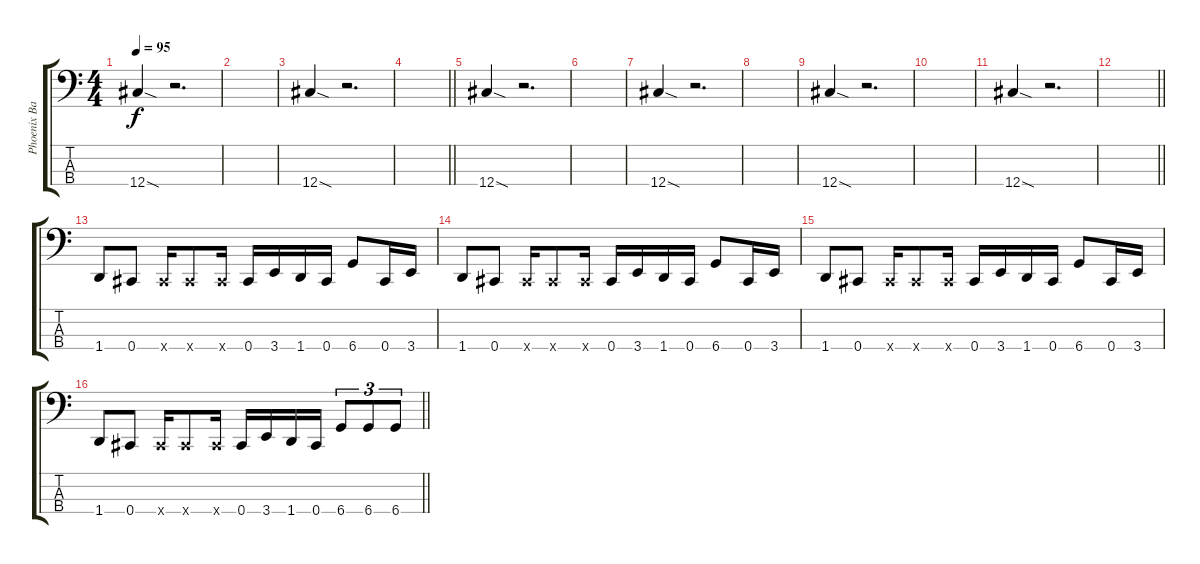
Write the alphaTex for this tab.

\track ("Phoenix Bass2" "Phoenix Ba") {instrument electricbasspick}
\staff {score tabs}
\tuning (Gb2 Db2 Ab1 Db1) {hide}
\ts (4 4)
\tempo 95
\clef f4
\ks c
12.4{sod}.4{dy f} r.2{d} |
|
12.4{sod}.4 r.2{d} |
\barLineRight lightlight
|
12.4{sod}.4 r.2{d} |
|
12.4{sod}.4 r.2{d} |
|
12.4{sod}.4 r.2{d} |
|
12.4{sod}.4 r.2{d} |
\barLineRight lightlight
|
1.4.8 0.4.8 0.4{x}.16 0.4{x}.8 0.4{x}.16 0.4.16 3.4.16 1.4.16 0.4.16 6.4.8 0.4.16 3.4.16 |
1.4.8 0.4.8 0.4{x}.16 0.4{x}.8 0.4{x}.16 0.4.16 3.4.16 1.4.16 0.4.16 6.4.8 0.4.16 3.4.16 |
1.4.8 0.4.8 0.4{x}.16 0.4{x}.8 0.4{x}.16 0.4.16 3.4.16 1.4.16 0.4.16 6.4.8 0.4.16 3.4.16 |
\barLineRight lightlight
1.4.8 0.4.8 0.4{x}.16 0.4{x}.8 0.4{x}.16 0.4.16 3.4.16 1.4.16 0.4.16 6.4.8{tu (3 2)} 6.4.8{tu (3 2)} 6.4.8{tu (3 2)}
